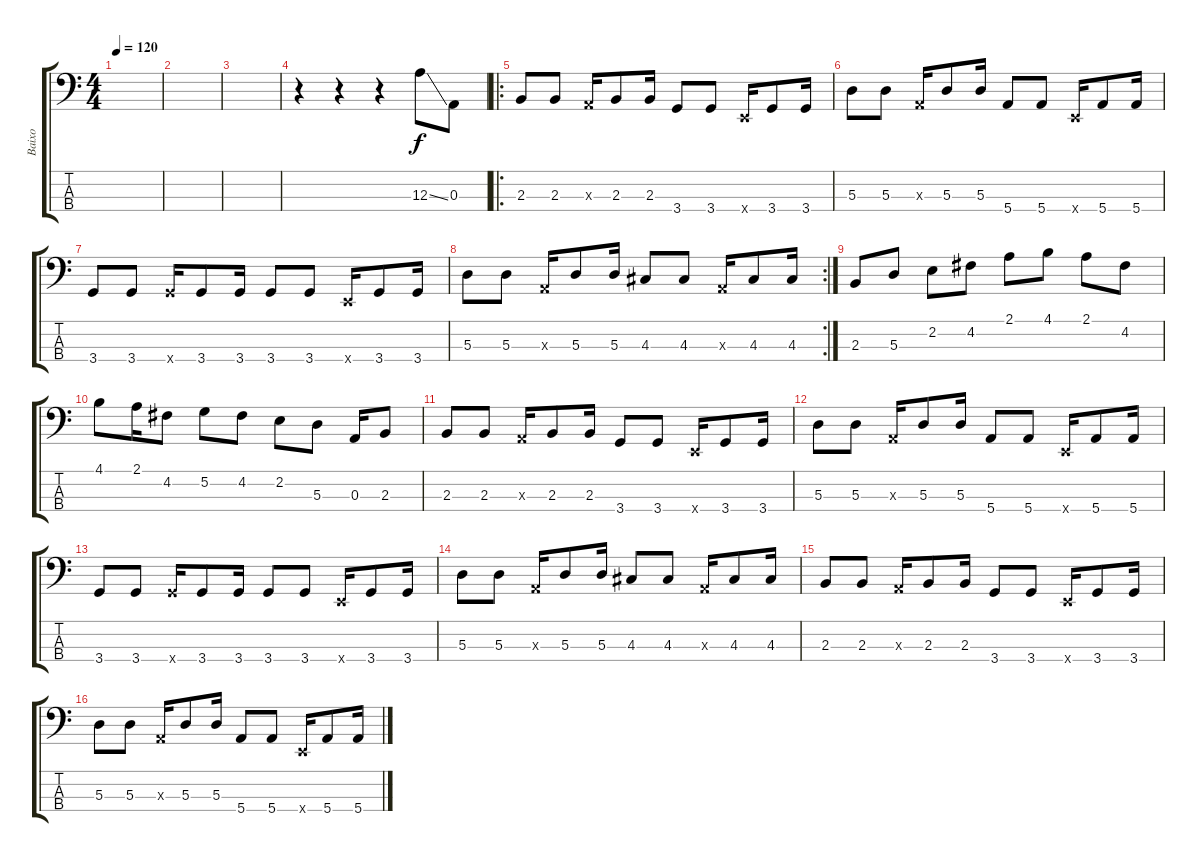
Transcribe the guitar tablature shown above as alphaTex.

\track ("Baixo" "Baixo") {instrument electricbasspick}
\staff {score tabs}
\tuning (G2 D2 A1 E1) {hide}
\ts (4 4)
\tempo 120
\clef f4
\ks c
|
|
|
r.4 r.4 r.4 12.3{ss}.8 0.3.8 |
\ro
2.3.8 2.3.8 0.3{x}.16 2.3.8 2.3.16 3.4.8 3.4.8 0.4{x}.16 3.4.8 3.4.16 |
5.3.8 5.3.8 0.3{x}.16 5.3.8 5.3.16 5.4.8 5.4.8 0.4{x}.16 5.4.8 5.4.16 |
3.4.8 3.4.8 3.4{x}.16 3.4.8 3.4.16 3.4.8 3.4.8 0.4{x}.16 3.4.8 3.4.16 |
\rc 2
5.3.8 5.3.8 0.3{x}.16 5.3.8 5.3.16 4.3.8 4.3.8 0.3{x}.16 4.3.8 4.3.16 |
2.3.8 5.3.8 2.2.8 4.2.8 2.1.8 4.1.8 2.1.8 4.2.8 |
4.1.8 2.1.16 4.2.8 5.2.8 4.2.8 2.2.8 5.3.8 0.3.16 2.3.8 |
2.3.8 2.3.8 0.3{x}.16 2.3.8 2.3.16 3.4.8 3.4.8 0.4{x}.16 3.4.8 3.4.16 |
5.3.8 5.3.8 0.3{x}.16 5.3.8 5.3.16 5.4.8 5.4.8 0.4{x}.16 5.4.8 5.4.16 |
3.4.8 3.4.8 3.4{x}.16 3.4.8 3.4.16 3.4.8 3.4.8 0.4{x}.16 3.4.8 3.4.16 |
5.3.8 5.3.8 0.3{x}.16 5.3.8 5.3.16 4.3.8 4.3.8 0.3{x}.16 4.3.8 4.3.16 |
2.3.8 2.3.8 0.3{x}.16 2.3.8 2.3.16 3.4.8 3.4.8 0.4{x}.16 3.4.8 3.4.16 |
5.3.8 5.3.8 0.3{x}.16 5.3.8 5.3.16 5.4.8 5.4.8 0.4{x}.16 5.4.8 5.4.16
